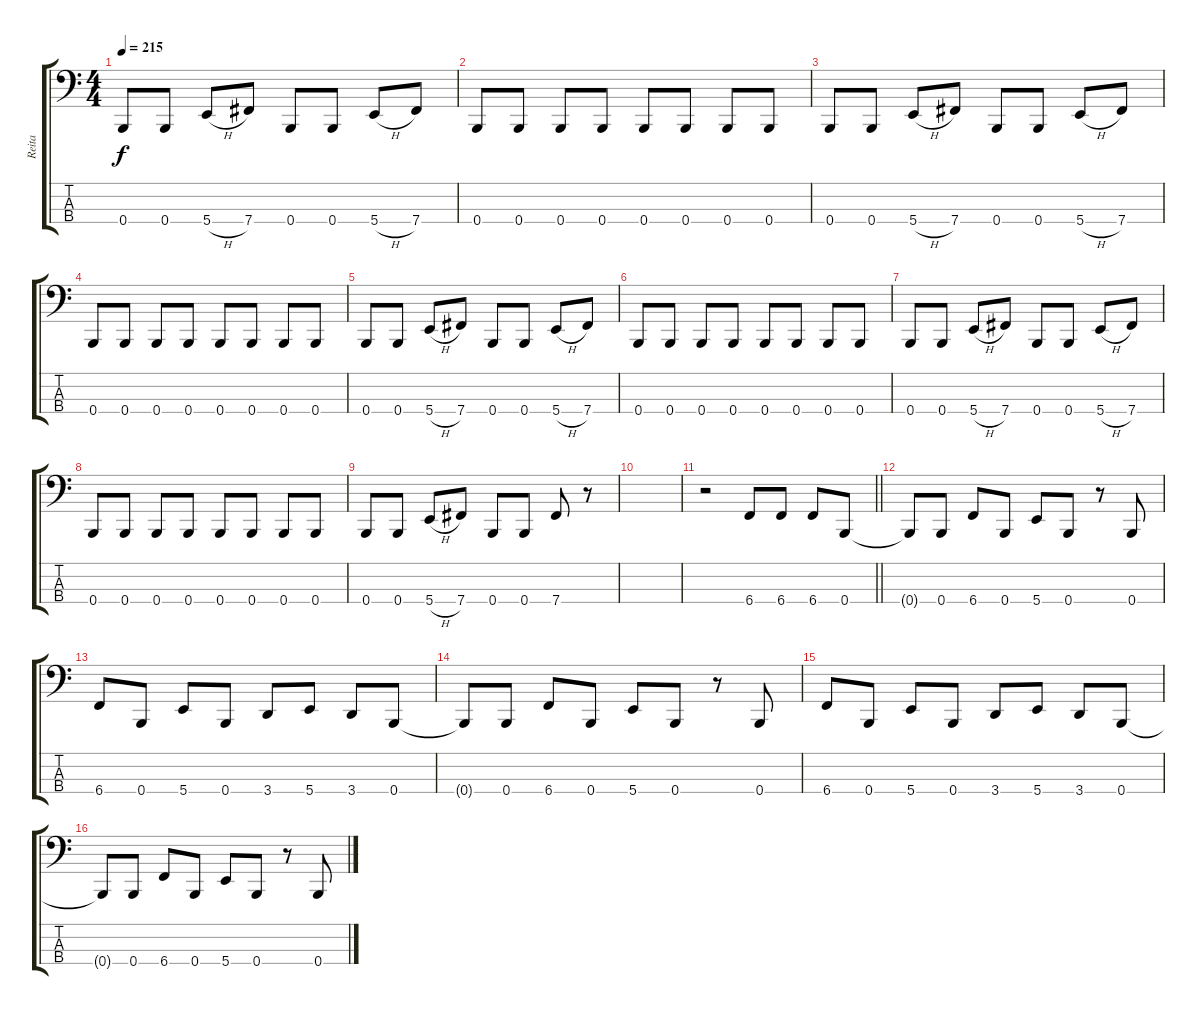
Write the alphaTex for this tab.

\track ("Reita" "Reita") {instrument electricbasspick}
\staff {score tabs}
\tuning (C2 G1 D0 B0) {hide}
\ts (4 4)
\tempo 215
\clef f4
\ks c
0.4.8{dy f} 0.4.8 5.4{h}.8 7.4.8 0.4.8 0.4.8 5.4{h}.8 7.4.8 |
0.4.8 0.4.8 0.4.8 0.4.8 0.4.8 0.4.8 0.4.8 0.4.8 |
0.4.8 0.4.8 5.4{h}.8 7.4.8 0.4.8 0.4.8 5.4{h}.8 7.4.8 |
0.4.8 0.4.8 0.4.8 0.4.8 0.4.8 0.4.8 0.4.8 0.4.8 |
0.4.8 0.4.8 5.4{h}.8 7.4.8 0.4.8 0.4.8 5.4{h}.8 7.4.8 |
0.4.8 0.4.8 0.4.8 0.4.8 0.4.8 0.4.8 0.4.8 0.4.8 |
0.4.8 0.4.8 5.4{h}.8 7.4.8 0.4.8 0.4.8 5.4{h}.8 7.4.8 |
0.4.8 0.4.8 0.4.8 0.4.8 0.4.8 0.4.8 0.4.8 0.4.8 |
0.4.8 0.4.8 5.4{h}.8 7.4.8 0.4.8 0.4.8 7.4.8 r.8 |
|
\barLineRight lightlight
r.2 6.4.8 6.4.8 6.4.8 0.4.8 |
0.4{t}.8 0.4.8 6.4.8 0.4.8 5.4.8 0.4.8 r.8 0.4.8 |
6.4.8 0.4.8 5.4.8 0.4.8 3.4.8 5.4.8 3.4.8 0.4.8 |
0.4{t}.8 0.4.8 6.4.8 0.4.8 5.4.8 0.4.8 r.8 0.4.8 |
6.4.8 0.4.8 5.4.8 0.4.8 3.4.8 5.4.8 3.4.8 0.4.8 |
0.4{t}.8 0.4.8 6.4.8 0.4.8 5.4.8 0.4.8 r.8 0.4.8
